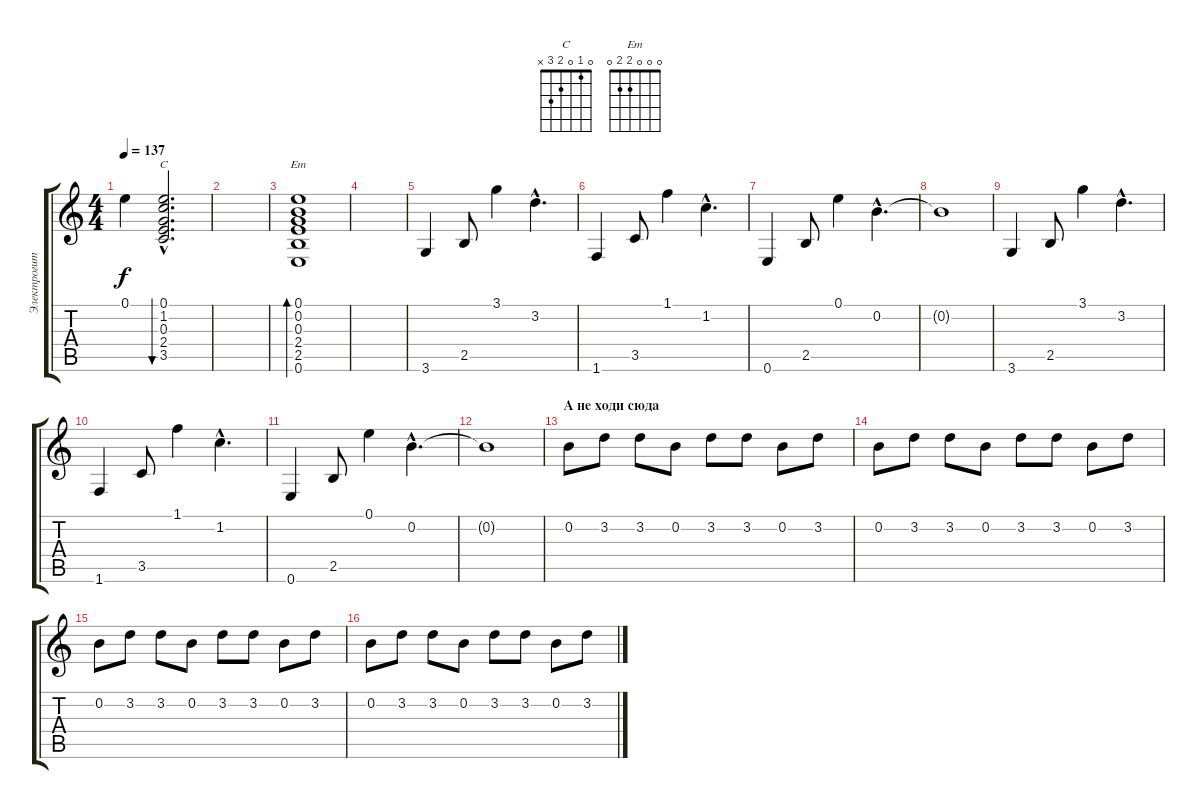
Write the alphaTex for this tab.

\track ("Электрогитара" "Электрогит") {instrument electricguitarclean}
\staff {score tabs}
\tuning (E4 B3 G3 D3 A2 E2) {hide}
\chord ("C" 0 1 0 2 3 x)
\chord ("Em" 0 0 0 2 2 0)
\ts (4 4)
\tempo 137
\clef g2
\ks c
0.1.4{dy f} (0.1{hac} 1.2{hac} 0.3{hac} 2.4{hac} 3.5{hac}).2{d bu 480 ch "C"} |
|
(0.1 0.2 0.3 2.4 2.5 0.6).1{bd 120 ch "Em"} |
|
3.6.4 2.5.8 3.1.4 3.2{hac}.4{d} |
1.6.4 3.5.8 1.1.4 1.2{hac}.4{d} |
0.6.4 2.5.8 0.1.4 0.2{hac}.4{d} |
0.2{t}.1 |
3.6.4 2.5.8 3.1.4 3.2{hac}.4{d} |
1.6.4 3.5.8 1.1.4 1.2{hac}.4{d} |
0.6.4 2.5.8 0.1.4 0.2{hac}.4{d} |
0.2{t}.1 |
\section ("" "А не ходи сюда")
0.2.8 3.2.8 3.2.8 0.2.8 3.2.8 3.2.8 0.2.8 3.2.8 |
0.2.8 3.2.8 3.2.8 0.2.8 3.2.8 3.2.8 0.2.8 3.2.8 |
0.2.8 3.2.8 3.2.8 0.2.8 3.2.8 3.2.8 0.2.8 3.2.8 |
0.2.8 3.2.8 3.2.8 0.2.8 3.2.8 3.2.8 0.2.8 3.2.8
